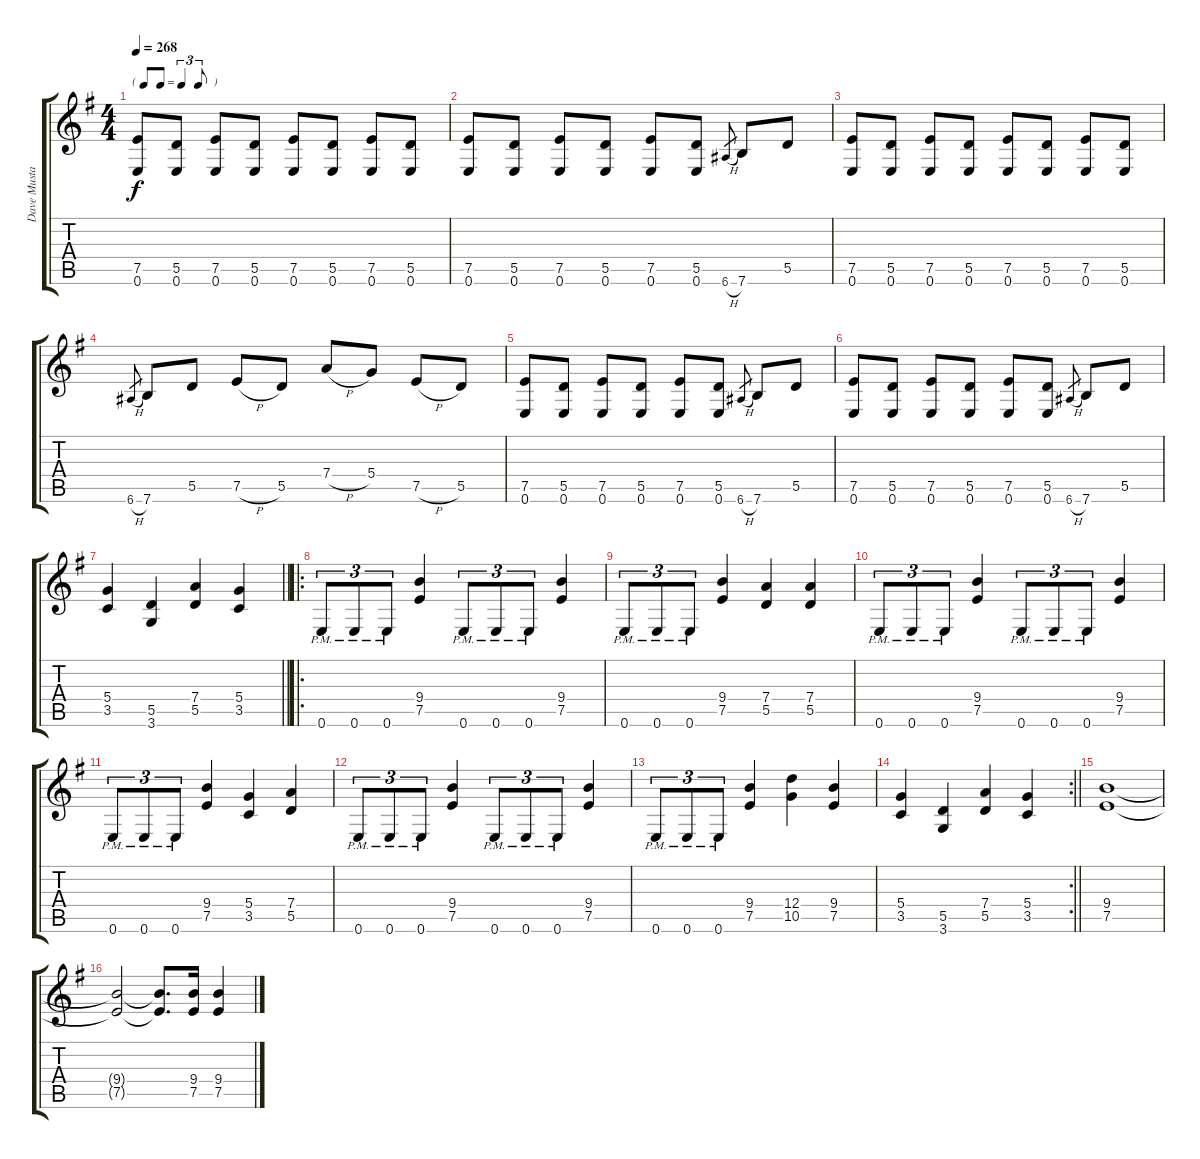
\track ("Dave Mustaine" "Dave Musta") {instrument distortionguitar}
\staff {score tabs}
\tuning (E4 B3 G3 D3 A2 E2) {hide}
\ts (4 4)
\tf triplet8th
\tempo 268
\clef g2
\ks g
(7.5 0.6).8{dy f} (5.5 0.6).8 (7.5 0.6).8 (5.5 0.6).8 (7.5 0.6).8 (5.5 0.6).8 (7.5 0.6).8 (5.5 0.6).8 |
(7.5 0.6).8 (5.5 0.6).8 (7.5 0.6).8 (5.5 0.6).8 (7.5 0.6).8 (5.5 0.6).8 6.6{h}.8{gr} 7.6.8 5.5.8 |
(7.5 0.6).8 (5.5 0.6).8 (7.5 0.6).8 (5.5 0.6).8 (7.5 0.6).8 (5.5 0.6).8 (7.5 0.6).8 (5.5 0.6).8 |
6.6{h}.8{gr} 7.6.8 5.5.8 7.5{h}.8 5.5.8 7.4{h}.8 5.4.8 7.5{h}.8 5.5.8 |
(7.5 0.6).8 (5.5 0.6).8 (7.5 0.6).8 (5.5 0.6).8 (7.5 0.6).8 (5.5 0.6).8 6.6{h}.8{gr} 7.6.8 5.5.8 |
(7.5 0.6).8 (5.5 0.6).8 (7.5 0.6).8 (5.5 0.6).8 (7.5 0.6).8 (5.5 0.6).8 6.6{h}.8{gr} 7.6.8 5.5.8 |
\barLineRight lightlight
(5.4 3.5).4 (5.5 3.6).4 (7.4 5.5).4 (5.4 3.5).4 |
\ro
0.6{pm}.8{tu (3 2)} 0.6{pm}.8{tu (3 2)} 0.6{pm}.8{tu (3 2)} (9.4 7.5).4 0.6{pm}.8{tu (3 2)} 0.6{pm}.8{tu (3 2)} 0.6{pm}.8{tu (3 2)} (9.4 7.5).4 |
0.6{pm}.8{tu (3 2)} 0.6{pm}.8{tu (3 2)} 0.6{pm}.8{tu (3 2)} (9.4 7.5).4 (7.4 5.5).4 (7.4 5.5).4 |
0.6{pm}.8{tu (3 2)} 0.6{pm}.8{tu (3 2)} 0.6{pm}.8{tu (3 2)} (9.4 7.5).4 0.6{pm}.8{tu (3 2)} 0.6{pm}.8{tu (3 2)} 0.6{pm}.8{tu (3 2)} (9.4 7.5).4 |
0.6{pm}.8{tu (3 2)} 0.6{pm}.8{tu (3 2)} 0.6{pm}.8{tu (3 2)} (9.4 7.5).4 (5.4 3.5).4 (7.4 5.5).4 |
0.6{pm}.8{tu (3 2)} 0.6{pm}.8{tu (3 2)} 0.6{pm}.8{tu (3 2)} (9.4 7.5).4 0.6{pm}.8{tu (3 2)} 0.6{pm}.8{tu (3 2)} 0.6{pm}.8{tu (3 2)} (9.4 7.5).4 |
0.6{pm}.8{tu (3 2)} 0.6{pm}.8{tu (3 2)} 0.6{pm}.8{tu (3 2)} (9.4 7.5).4 (12.4 10.5).4 (9.4 7.5).4 |
\rc 2
\barLineRight lightlight
(5.4 3.5).4 (5.5 3.6).4 (7.4 5.5).4 (5.4 3.5).4 |
(9.4 7.5).1 |
(9.4{t} 7.5{t}).2 (9.4{t} 7.5{t}).8{d} (9.4 7.5).16 (9.4 7.5).4
